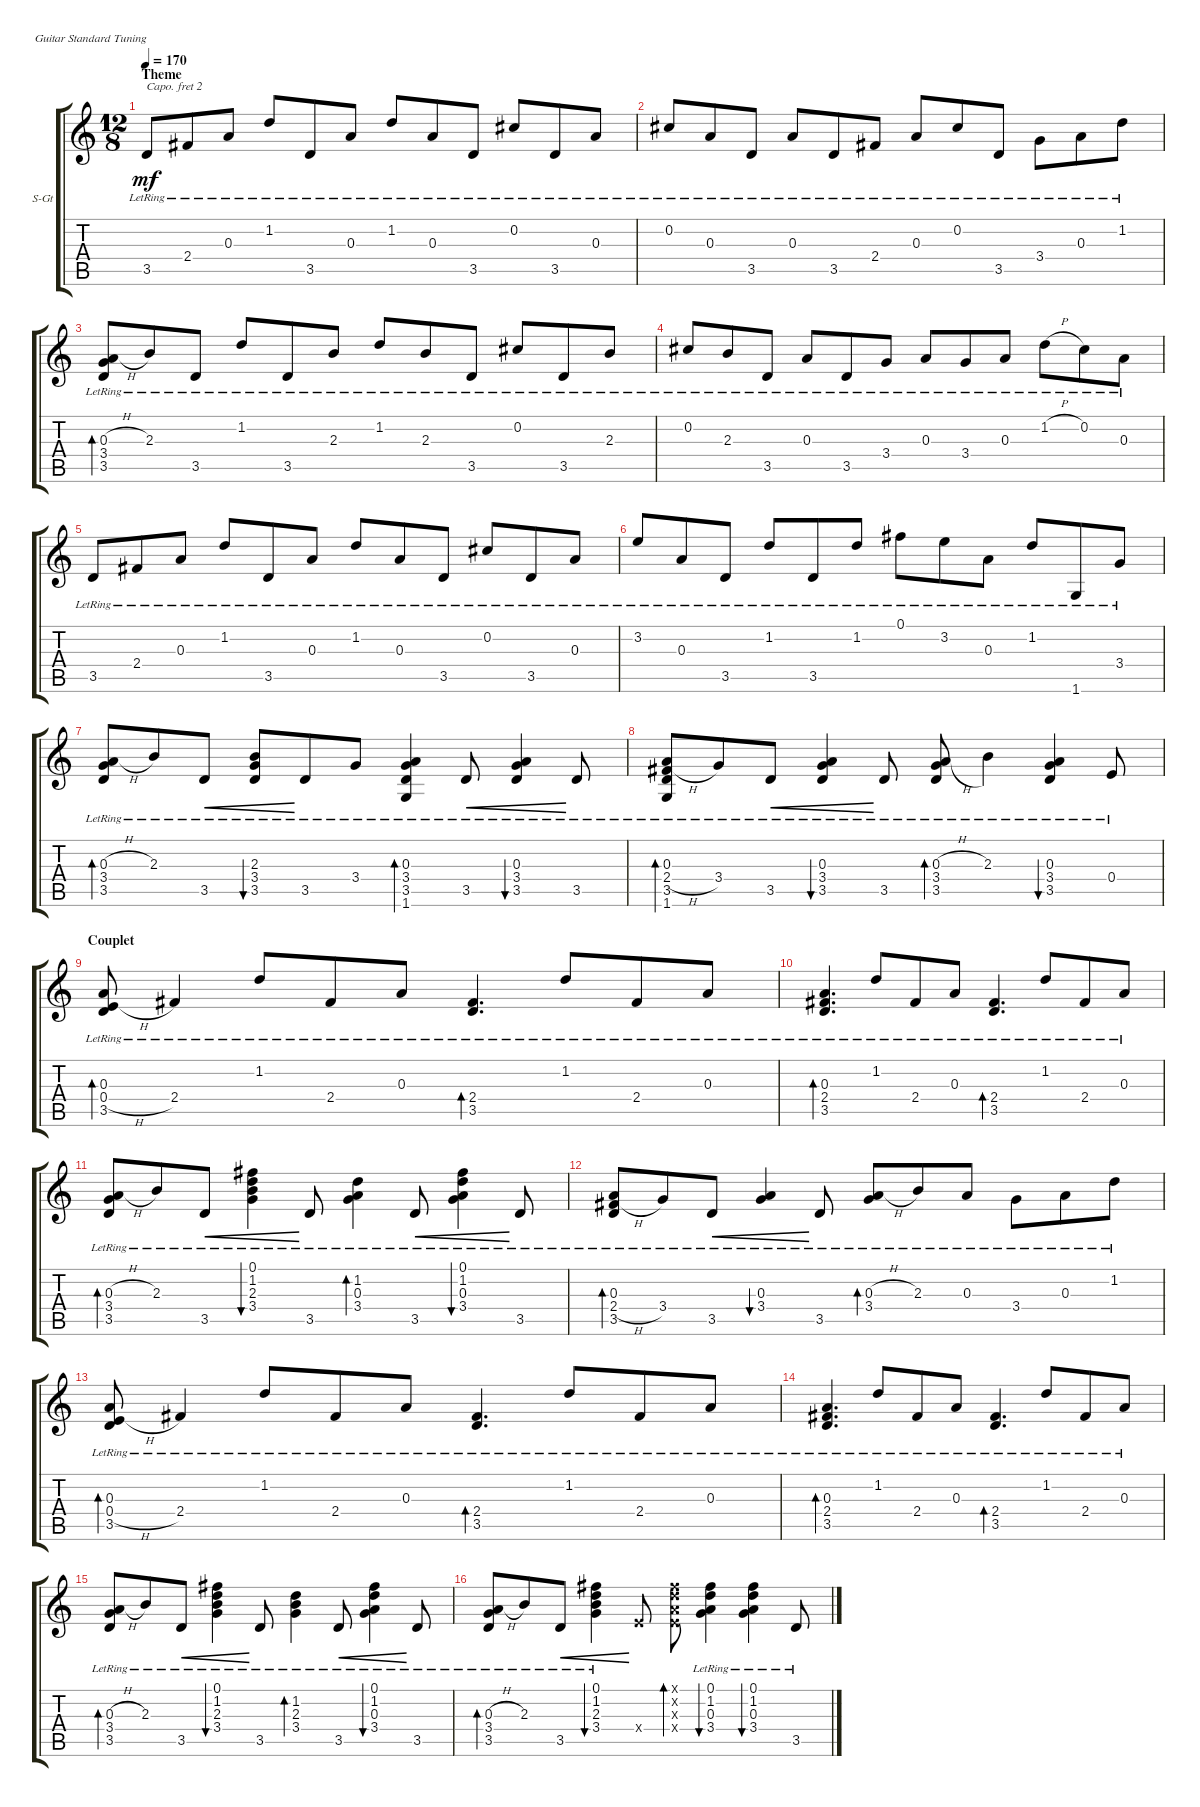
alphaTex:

\defaultSystemsLayout 4
\bracketExtendMode groupsimilarinstruments
\firstSystemTrackNameOrientation horizontal
\otherSystemsTrackNameOrientation horizontal
\track ("Steel Guitar" "S-Gt") {instrument acousticguitarsteel}
\staff {score tabs}
\capo 2
\tuning (E4 B3 G3 D3 A2 E2)
\ts (12 8)
\section ("" "Theme")
\tempo 170
\clef g2
\scale
1.11728
\ks c
3.5{lr}.8{dy mf} 2.4{lr}.8 0.3{lr}.8 1.2{lr}.8 3.5{lr}.8 0.3{lr}.8 1.2{lr}.8 0.3{lr}.8 3.5{lr}.8 0.2{lr}.8 3.5{lr}.8 0.3{lr}.8 |
\scale
0.960908 0.2{lr}.8 0.3{lr}.8 3.5{lr}.8 0.3{lr}.8 3.5{lr}.8 2.4{lr}.8 0.3{lr}.8 0.2{lr}.8 3.5{lr}.8 3.4{lr}.8 0.3{lr}.8 1.2{lr}.8 |
\scale
0.960908 (3.5{lr} 3.4{lr} 0.3{h lr}).8{bd 72} 2.3{lr}.8 3.5{lr}.8 1.2{lr}.8 3.5{lr}.8 2.3{lr}.8 1.2{lr}.8 2.3{lr}.8 3.5{lr}.8 0.2{lr}.8 3.5{lr}.8 2.3{lr}.8 |
\scale
0.960908 0.2{lr}.8 2.3{lr}.8 3.5{lr}.8 0.3{lr}.8 3.5{lr}.8 3.4{lr}.8 0.3{lr}.8 3.4{lr}.8 0.3{lr}.8 1.2{h lr}.8 0.2{lr}.8 0.3{lr}.8 |
\scale
1.11728 3.5{lr}.8 2.4{lr}.8 0.3{lr}.8 1.2{lr}.8 3.5{lr}.8 0.3{lr}.8 1.2{lr}.8 0.3{lr}.8 3.5{lr}.8 0.2{lr}.8 3.5{lr}.8 0.3{lr}.8 |
\scale
0.960908 3.2{lr}.8 0.3{lr}.8 3.5{lr}.8 1.2{lr}.8 3.5{lr}.8 1.2{lr}.8 0.1{lr}.8 3.2{lr}.8 0.3{lr}.8 1.2{lr}.8 1.6{lr}.8 3.4{lr}.8 |
\scale
0.960908 (3.5{lr} 3.4{lr} 0.3{h lr}).8{bd 72} 2.3{lr}.8 3.5{lr}.8{cre} (3.5{lr} 3.4{lr} 2.3{lr}).8{bu 37 cre} 3.5{lr}.8 3.4{lr}.8 (0.3{lr} 3.5{lr} 3.4{lr} 1.6{lr}).4{bd 36} 3.5{lr}.8{cre} (3.5{lr} 3.4{lr} 0.3{lr}).4{bu 36 cre} 3.5{lr}.8 |
\scale
0.960908 (3.5{lr} 2.4{h lr} 0.3{lr} 1.6{lr}).8{bd 37} 3.4{lr}.8 3.5{lr}.8{cre} (0.3{lr} 3.5{lr} 3.4{lr}).4{bu 36 cre} 3.5{lr}.8 (0.3{h lr} 3.5{lr} 3.4{lr}).8{bd 33} 2.3{lr}.4 (0.3{lr} 3.5{lr} 3.4{lr}).4{bu 33} 0.4{lr}.8 |
\section ("" "Couplet")
\scale
1.11728 (3.5{lr} 0.4{h lr} 0.3{lr}).8{bd 72} 2.4{lr}.4 1.2{lr}.8 2.4{lr}.8 0.3{lr}.8 (3.5{lr} 2.4{lr}).4{d bd 46} 1.2{lr}.8 2.4{lr}.8 0.3{lr}.8 |
\scale
0.960908 (3.5{lr} 2.4{lr} 0.3{lr}).4{d bd 43} 1.2{lr}.8 2.4{lr}.8 0.3{lr}.8 (3.5{lr} 2.4{lr}).4{d bd 59} 1.2{lr}.8 2.4{lr}.8 0.3{lr}.8 |
\scale
0.960908 (3.5{lr} 3.4{lr} 0.3{h lr}).8{bd 49} 2.3{lr}.8 3.5{lr}.8{cre} (2.3{lr} 3.4{lr} 0.1{lr} 1.2{lr}).4{bu 48 cre} 3.5{lr}.8 (3.4{lr} 0.3{lr} 1.2{lr}).4{bd 56} 3.5{lr}.8{cre} (3.4{lr} 0.3{lr} 1.2{lr} 0.1{lr}).4{bu 55 cre} 3.5{lr}.8 |
\scale
0.960908 (3.5{lr} 2.4{h lr} 0.3{lr}).8{bd 54} 3.4{lr}.8 3.5{lr}.8{cre} (3.4{lr} 0.3{lr}).4{bu 54 cre} 3.5{lr}.8 (0.3{h lr} 3.4{lr}).8{bd 53} 2.3{lr}.8 0.3{lr}.8 3.4{lr}.8 0.3{lr}.8 1.2{lr}.8 |
\scale
1.11728 (3.5{lr} 0.4{h lr} 0.3{lr}).8{bd 72} 2.4{lr}.4 1.2{lr}.8 2.4{lr}.8 0.3{lr}.8 (3.5{lr} 2.4{lr}).4{d bd 46} 1.2{lr}.8 2.4{lr}.8 0.3{lr}.8 |
\scale
0.960908 (3.5{lr} 2.4{lr} 0.3{lr}).4{d bd 43} 1.2{lr}.8 2.4{lr}.8 0.3{lr}.8 (3.5{lr} 2.4{lr}).4{d bd 59} 1.2{lr}.8 2.4{lr}.8 0.3{lr}.8 |
\scale
0.960908 (3.5{lr} 3.4{lr} 0.3{h lr}).8{bd 49} 2.3{lr}.8 3.5{lr}.8{cre} (2.3{lr} 3.4{lr} 0.1{lr} 1.2{lr}).4{bu 48 cre} 3.5{lr}.8 (3.4{lr} 2.3{lr} 1.2{lr}).4{bd 56} 3.5{lr}.8{cre} (3.4{lr} 0.3{lr} 1.2{lr} 0.1{lr}).4{bu 55 cre} 3.5{lr}.8 |
\scale
0.960908 (3.5{lr} 3.4{lr} 0.3{h lr}).8{bd 49} 2.3{lr}.8 3.5{lr}.8{cre} (2.3{lr} 3.4{lr} 0.1{lr} 1.2{lr}).4{bu 48 cre} 0.4{x}.8 (0.4{x} 0.3{x} 1.2{x} 0.1{x}).8{bd 52} (3.4{lr} 0.3{lr} 1.2{lr} 0.1{lr}).4{bu 51} (3.4{lr} 0.3{lr} 1.2{lr} 0.1{lr}).4{bu 51} 3.5{lr}.8
